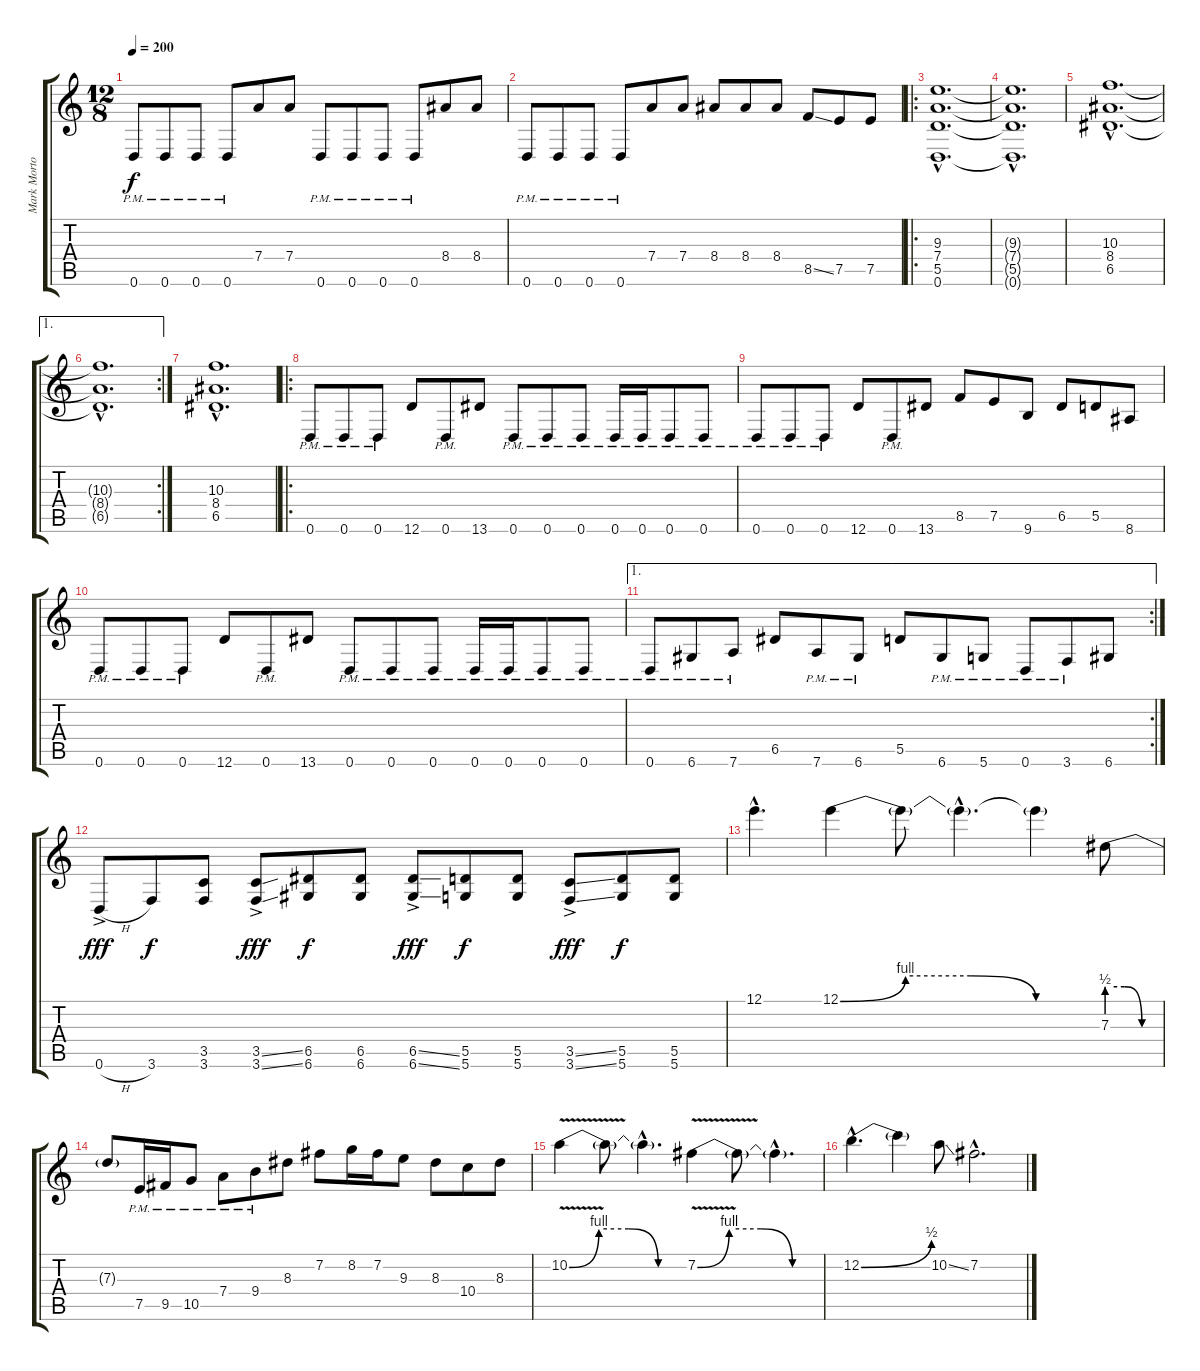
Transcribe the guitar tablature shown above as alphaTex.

\track ("Mark Morton" "Mark Morto") {instrument distortionguitar}
\staff {score tabs}
\tuning (E4 B3 G3 D3 A2 D2) {hide}
\ts (12 8)
\tempo 200
\clef g2
\ks c
0.6{pm}.8{dy f} 0.6{pm}.8 0.6{pm}.8 0.6{pm}.8 7.4.8 7.4.8 0.6{pm}.8 0.6{pm}.8 0.6{pm}.8 0.6{pm}.8 8.4.8 8.4.8 |
0.6{pm}.8 0.6{pm}.8 0.6{pm}.8 0.6{pm}.8 7.4.8 7.4.8 8.4.8 8.4.8 8.4.8 8.5{ss}.8 7.5.8 7.5.8 |
\ro
(9.3{hac} 7.4{hac} 5.5{hac} 0.6{hac}).1{d} |
(9.3{hac t} 7.4{hac t} 5.5{hac t} 0.6{hac t}).1{d} |
(10.3{hac} 8.4{hac} 6.5{hac}).1{d} |
\ae 1
\rc 2
(10.3{hac t} 8.4{hac t} 6.5{hac t}).1{d} |
(10.3{hac} 8.4{hac} 6.5{hac}).1{d} |
\ro
0.6{pm}.8 0.6{pm}.8 0.6{pm}.8 12.6.8 0.6{pm}.8 13.6.8 0.6{pm}.8 0.6{pm}.8 0.6{pm}.8 0.6{pm}.16 0.6{pm}.16 0.6{pm}.8 0.6{pm}.8 |
0.6{pm}.8 0.6{pm}.8 0.6{pm}.8 12.6.8 0.6{pm}.8 13.6.8 8.5.8 7.5.8 9.6.8 6.5.8 5.5.8 8.6.8 |
0.6{pm}.8 0.6{pm}.8 0.6{pm}.8 12.6.8 0.6{pm}.8 13.6.8 0.6{pm}.8 0.6{pm}.8 0.6{pm}.8 0.6{pm}.16 0.6{pm}.16 0.6{pm}.8 0.6{pm}.8 |
\ae 1
\rc 2
0.6{pm}.8 6.6{pm}.8 7.6{pm}.8 6.5.8 7.6{pm}.8 6.6{pm}.8 5.5.8 6.6{pm}.8 5.6{pm}.8 0.6{pm}.8 3.6{pm}.8 6.6.8 |
0.6{h ac}.8{dy fff} 3.6.8{dy f} (3.5 3.6).8 (3.5{ss ac} 3.6{ss ac}).8{dy fff} (6.5 6.6).8{dy f} (6.5 6.6).8 (6.5{ss ac} 6.6{ss ac}).8{dy fff} (5.5 5.6).8{dy f} (5.5 5.6).8 (3.5{ss ac} 3.6{ss ac}).8{dy fff} (5.5 5.6).8{dy f} (5.5 5.6).8 |
12.1{hac}.4{d} 12.1{be (custom 0 0 15 4 30 4 45 0 60 0)}.4 12.1{t}.8 12.1{hac t}.4{d} 12.1{t}.4 7.3{be (custom 0 2 20 2 40 0 60 0)}.8 |
7.3{t}.8 7.5{pm}.16 9.5{pm}.16 10.5{pm}.8 7.4{pm}.8 9.4{pm}.8 8.3.8 7.2.8 8.2.16 7.2.16 9.3.8 8.3.8 10.4.8 8.3.8 |
10.2{be (custom 0 0 15 4 30 4 45 0 60 0) v}.4 10.2{t}.8 10.2{hac t}.4{d} 7.2{be (custom 0 0 15 4 30 4 45 0 60 0) v}.4 7.2{t}.8 7.2{hac t}.4{d} |
12.2{be (bend 0 0 60 2) hac}.4{d} 12.2{t}.4 10.2{ss}.8 7.2{hac}.2{d}
